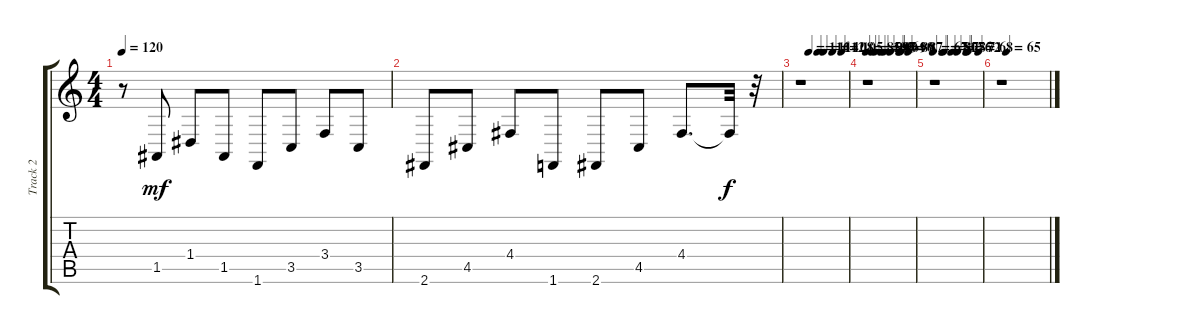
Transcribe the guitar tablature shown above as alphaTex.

\track ("Track 2" "Track 2") {instrument acousticgrandpiano}
\staff {score tabs}
\tuning (E4 B3 G3 D3 A2 E2) {hide}
\ts (4 4)
\tempo 120
\clef g2
\ks c
r.8{dy mf} 1.5.8 1.4.8 1.5.8 1.6.8 3.5.8 3.4.8 3.5.8 |
2.6.8 4.5.8 4.4.8 1.6.8 2.6.8 4.5.8 4.4.8{d} 4.4{t}.32{dy f} r.32 |
\tempo (116 0.1875)
\tempo (114 0.375)
\tempo (112 0.5)
\tempo (108 0.6875)
\tempo (105 0.875)
r.1 |
\tempo 85
\tempo (100 0.125)
\tempo (99 0.1875)
\tempo (97 0.3125)
\tempo (96 0.375)
\tempo (94 0.5)
\tempo (90 0.6875)
\tempo (89 0.71875)
\tempo (87 0.875)
r.1 |
\tempo 67
\tempo (81 0.1875)
\tempo (80 0.21875)
\tempo (78 0.375)
\tempo (76 0.5)
\tempo (72 0.6875)
\tempo (71 0.71875)
\tempo (68 0.9375)
r.1 |
\tempo (65 0.125)
r.1
